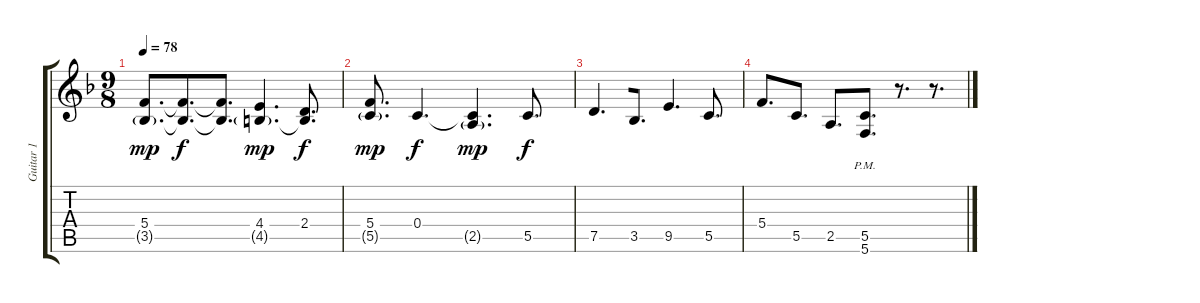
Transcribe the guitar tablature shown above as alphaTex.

\track ("Guitar 1" "Guitar 1") {instrument distortionguitar}
\staff {score tabs}
\tuning (E4 C4 G3 C3 G2 C2) {hide}
\ts (9 8)
\tempo 78
\clef g2
\ks f
(5.4 3.5{g}).8{d dy mp} (5.4{t} 3.5{t}).8{d dy f beam merge} (5.4{t} 3.5{t}).8{d} (4.4 4.5{g}).4{d dy mp} (2.4 4.5{t}).8{d dy f} |
(5.4 5.5{g}).8{d dy mp} 0.4.4{d dy f} (0.4{t} 2.5{g}).4{d dy mp} 5.5.8{d dy f} |
7.5.4{d beam merge} 3.5.8{d} 9.5.4{d} 5.5.8{d} |
5.4.8{d} 5.5.8{d} 2.5.8{d} (5.5{pm} 5.6{pm}).8{d} r.8{d} r.8{d}
